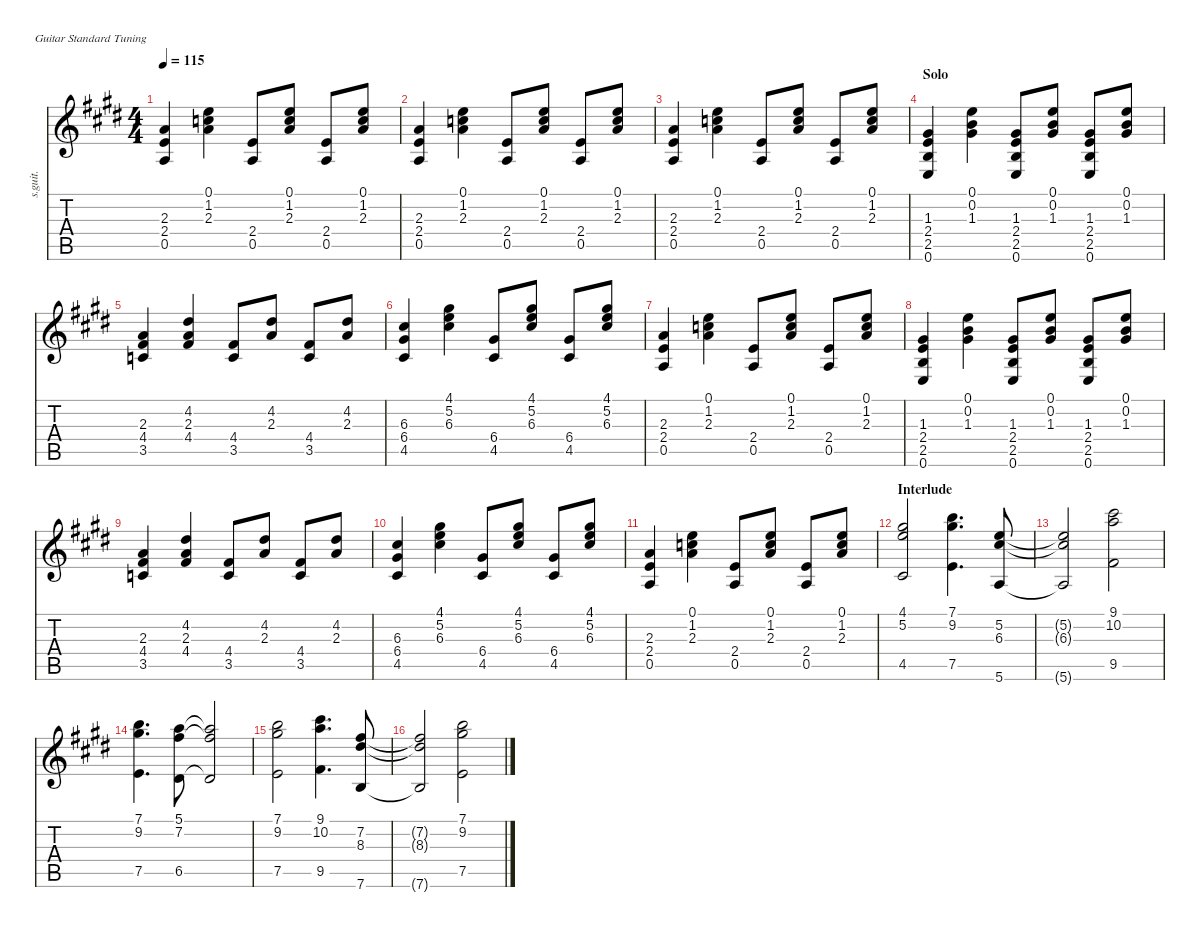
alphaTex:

\defaultSystemsLayout 4
\hideDynamics
\bracketExtendMode nobrackets
\track ("Steel Guitar" "s.guit.") {instrument acousticguitarsteel}
\staff {score tabs}
\tuning (E4 B3 G3 D3 A2 E2)
\ts (4 4)
\tempo 115
\clef g2
\ks e
(0.5{acc forcenatural} 2.4{acc forcenatural} 2.3{acc forcenatural}).4{dy mf beam Up} (1.2{acc forcenatural} 0.1{acc forcenatural} 2.3{acc forcenatural}).4{beam Down} (0.5{acc forcenatural} 2.4{acc forcenatural}).8{beam Up} (2.3{acc forcenatural} 1.2{acc forcenatural} 0.1{acc forcenatural}).8{beam Up} (2.4{acc forcenatural} 0.5{acc forcenatural}).8{beam Up} (2.3{acc forcenatural} 1.2{acc forcenatural} 0.1{acc forcenatural}).8{beam Up} |
(0.5{acc forcenatural} 2.4{acc forcenatural} 2.3{acc forcenatural}).4{beam Up} (1.2{acc forcenatural} 0.1{acc forcenatural} 2.3{acc forcenatural}).4{beam Down} (0.5{acc forcenatural} 2.4{acc forcenatural}).8{beam Up} (2.3{acc forcenatural} 1.2{acc forcenatural} 0.1{acc forcenatural}).8{beam Up} (2.4{acc forcenatural} 0.5{acc forcenatural}).8{beam Up} (2.3{acc forcenatural} 1.2{acc forcenatural} 0.1{acc forcenatural}).8{beam Up} |
(0.5{acc forcenatural} 2.4{acc forcenatural} 2.3{acc forcenatural}).4{beam Up} (1.2{acc forcenatural} 0.1{acc forcenatural} 2.3{acc forcenatural}).4{beam Down} (0.5{acc forcenatural} 2.4{acc forcenatural}).8{beam Up} (2.3{acc forcenatural} 1.2{acc forcenatural} 0.1{acc forcenatural}).8{beam Up} (2.4{acc forcenatural} 0.5{acc forcenatural}).8{beam Up} (2.3{acc forcenatural} 1.2{acc forcenatural} 0.1{acc forcenatural}).8{beam Up} |
\section ("" "Solo")
(0.6{acc forcenatural} 2.5{acc forcenatural} 2.4{acc forcenatural} 1.3{acc #}).4{beam Up} (1.3{acc #} 0.2{acc forcenatural} 0.1{acc forcenatural}).4{beam Down} (0.6{acc forcenatural} 2.5{acc forcenatural} 2.4{acc forcenatural} 1.3{acc #}).8{beam Up} (1.3{acc #} 0.2{acc forcenatural} 0.1{acc forcenatural}).8{beam Up} (0.6{acc forcenatural} 2.5{acc forcenatural} 2.4{acc forcenatural} 1.3{acc #}).8{beam Up} (1.3{acc #} 0.2{acc forcenatural} 0.1{acc forcenatural}).8{beam Up} |
(3.5{acc forcenatural} 4.4{acc #} 2.3{acc forcenatural}).4{beam Up} (2.3{acc forcenatural} 4.2{acc #} 4.4{acc #}).4{beam Up} (3.5{acc forcenatural} 4.4{acc #}).8{beam Up} (4.2{acc #} 2.3{acc forcenatural}).8{beam Up} (3.5{acc forcenatural} 4.4{acc #}).8{beam Up} (4.2{acc #} 2.3{acc forcenatural}).8{beam Up} |
(4.5{acc #} 6.4{acc #} 6.3{acc #}).4{beam Up} (4.1{acc #} 5.2{acc forcenatural} 6.3{acc #}).4{beam Down} (4.5{acc #} 6.4{acc #}).8{beam Up} (6.3{acc #} 5.2{acc forcenatural} 4.1{acc #}).8{beam Up} (6.4{acc #} 4.5{acc #}).8{beam Up} (4.1{acc #} 5.2{acc forcenatural} 6.3{acc #}).8{beam Up} |
(0.5{acc forcenatural} 2.4{acc forcenatural} 2.3{acc forcenatural}).4{beam Up} (1.2{acc forcenatural} 0.1{acc forcenatural} 2.3{acc forcenatural}).4{beam Down} (0.5{acc forcenatural} 2.4{acc forcenatural}).8{beam Up} (2.3{acc forcenatural} 1.2{acc forcenatural} 0.1{acc forcenatural}).8{beam Up} (2.4{acc forcenatural} 0.5{acc forcenatural}).8{beam Up} (2.3{acc forcenatural} 1.2{acc forcenatural} 0.1{acc forcenatural}).8{beam Up} |
(0.6{acc forcenatural} 2.5{acc forcenatural} 2.4{acc forcenatural} 1.3{acc #}).4{beam Up} (1.3{acc #} 0.2{acc forcenatural} 0.1{acc forcenatural}).4{beam Down} (0.6{acc forcenatural} 2.5{acc forcenatural} 2.4{acc forcenatural} 1.3{acc #}).8{beam Up} (1.3{acc #} 0.2{acc forcenatural} 0.1{acc forcenatural}).8{beam Up} (0.6{acc forcenatural} 2.5{acc forcenatural} 2.4{acc forcenatural} 1.3{acc #}).8{beam Up} (1.3{acc #} 0.2{acc forcenatural} 0.1{acc forcenatural}).8{beam Up} |
(3.5{acc forcenatural} 4.4{acc #} 2.3{acc forcenatural}).4{beam Up} (2.3{acc forcenatural} 4.2{acc #} 4.4{acc #}).4{beam Up} (3.5{acc forcenatural} 4.4{acc #}).8{beam Up} (4.2{acc #} 2.3{acc forcenatural}).8{beam Up} (3.5{acc forcenatural} 4.4{acc #}).8{beam Up} (4.2{acc #} 2.3{acc forcenatural}).8{beam Up} |
(4.5{acc #} 6.4{acc #} 6.3{acc #}).4{beam Up} (4.1{acc #} 5.2{acc forcenatural} 6.3{acc #}).4{beam Down} (4.5{acc #} 6.4{acc #}).8{beam Up} (6.3{acc #} 5.2{acc forcenatural} 4.1{acc #}).8{beam Up} (6.4{acc #} 4.5{acc #}).8{beam Up} (4.1{acc #} 5.2{acc forcenatural} 6.3{acc #}).8{beam Up} |
(0.5{acc forcenatural} 2.4{acc forcenatural} 2.3{acc forcenatural}).4{beam Up} (1.2{acc forcenatural} 0.1{acc forcenatural} 2.3{acc forcenatural}).4{beam Down} (0.5{acc forcenatural} 2.4{acc forcenatural}).8{beam Up} (2.3{acc forcenatural} 1.2{acc forcenatural} 0.1{acc forcenatural}).8{beam Up} (2.4{acc forcenatural} 0.5{acc forcenatural}).8{beam Up} (2.3{acc forcenatural} 1.2{acc forcenatural} 0.1{acc forcenatural}).8{beam Up} |
\section ("" "Interlude")
(4.5{acc #} 5.2{acc forcenatural} 4.1{acc #}).2{beam Up} (7.5{acc forcenatural} 9.2{acc #} 7.1{acc forcenatural}).4{d beam Down} (5.6{acc forcenatural} 6.3{acc #} 5.2{acc forcenatural}).8{beam Up} |
(5.6{t acc forcenatural} 6.3{t acc #} 5.2{t acc forcenatural}).2{beam Up} (9.5{acc #} 10.2{acc forcenatural} 9.1{acc #}).2{beam Down} |
(7.5{acc forcenatural} 9.2{acc #} 7.1{acc forcenatural}).4{d beam Down} (6.5{acc #} 7.2{acc #} 5.1{acc forcenatural}).8{beam Down} (6.5{t acc #} 7.2{t acc #} 5.1{t acc forcenatural}).2{beam Up} |
(7.5{acc forcenatural} 9.2{acc #} 7.1{acc forcenatural}).2{beam Down} (9.5{acc #} 10.2{acc forcenatural} 9.1{acc #}).4{d beam Down} (7.6{acc forcenatural} 8.3{acc #} 7.2{acc #}).8{beam Up} |
(7.6{t acc forcenatural} 8.3{t acc #} 7.2{t acc #}).2{beam Up} (7.5{acc forcenatural} 9.2{acc #} 7.1{acc forcenatural}).2{beam Down}
